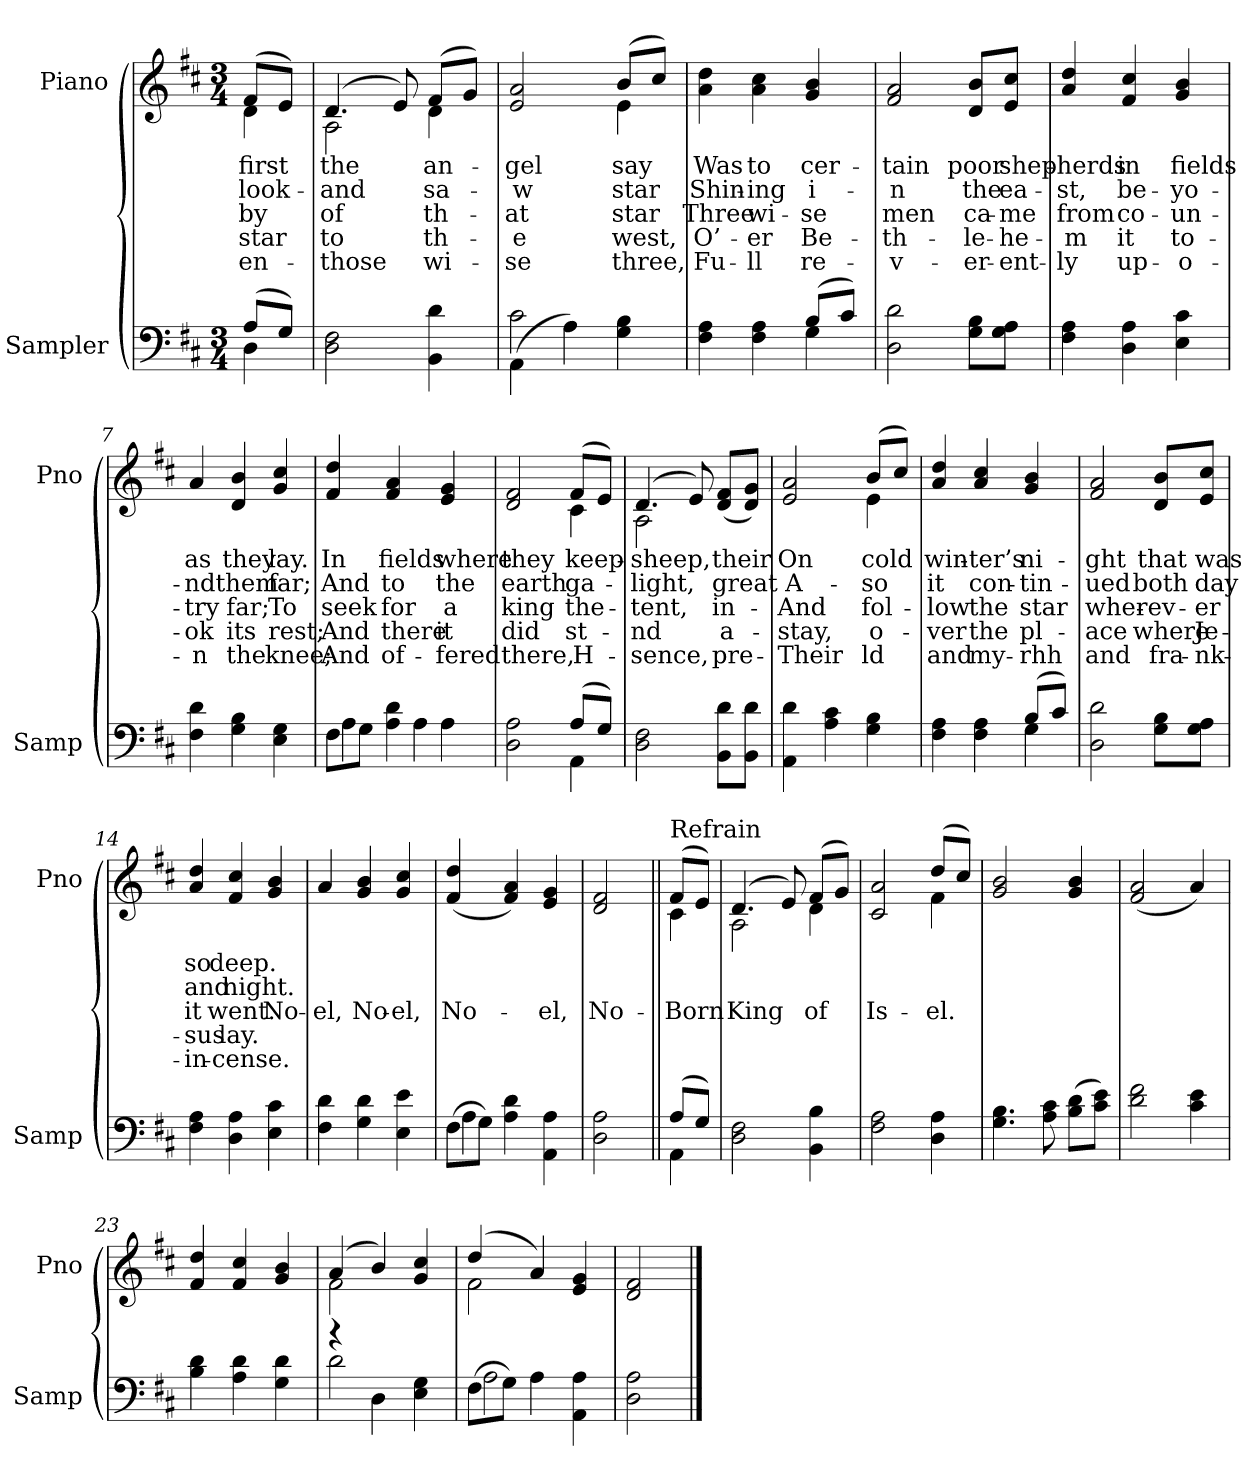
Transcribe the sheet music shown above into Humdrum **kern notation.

**kern	**kern	**text	**text	**text	**text	**text
*part2	*part1	*part1	*part1	*part1	*part1	*part1
*staff2	*staff1	*staff1	*staff1	*staff1	*staff1	*staff1
*I"Sampler	*I"Piano	*	*	*	*	*
*I'Samp	*I'Pno	*	*	*	*	*
*clefF4	*clefG2	*	*	*	*	*
*k[f#c#]	*k[f#c#]	*	*	*	*	*
*D:	*D:	*	*	*	*	*
*M3/4	*M3/4	*	*	*	*	*
=1	=1	=1	=1	=1	=1	=1
*^	*^	*	*	*	*	*
(8A/L	4D	(8f#/L	4d	first	look-	by	star	en-
8G/J)	.	8e/J)	.	.	.	.	.	.
*v	*v	*	*	*	*	*	*	*
=2	=2	=2	=2	=2	=2	=2	=2
2D\ 2F#\	(4.d/	2A	the	and	of	to	those
.	8e/)	.	.	.	.	.	.
4BB\ 4d\	(8f#/L	4d	an-	sa-	th-	th-	wi-
.	8g/J)	.	.	.	.	.	.
=3	=3	=3	=3	=3	=3	=3	=3
*^	*	*	*	*	*	*	*
(4AA\	2c#	2e/ 2a/	2ryy	-gel	-w	-at	-e	-se
4A\)	.	.	.	.	.	.	.	.
4G\ 4B\	4ryy	(8b/L	4e	say	star	star	-west,	three,
.	.	8cc#/J)	.	.	.	.	.	.
*	*	*v	*v	*	*	*	*	*
=4	=4	=4	=4	=4	=4	=4	=4
4F#\ 4A\	2ryy	4a\ 4dd\	Was	Shin-	Three	O’-	Fu-
4F#\ 4A\	.	4a\ 4cc#\	to	-ing	wi-	-er	-ll
(8B/L	4G	4g/ 4b/	cer-	i-	-se	Be-	re-
8c#/J)	.	.	.	.	.	.	.
*v	*v	*	*	*	*	*	*
=5	=5	=5	=5	=5	=5	=5
2D\ 2d\	2f#/ 2a/	-tain	-n	men	-th-	-v-
8G\ 8B\L	8d/ 8b/L	poor	the	ca-	-le-	-er-
8G\ 8A\J	8e/ 8cc#/J	shep-	ea-	-me	-he-	-ent-
=6	=6	=6	=6	=6	=6	=6
4F#\ 4A\	4a/ 4dd/	-herds	-st,	from	-m	-ly
4D\ 4A\	4f#/ 4cc#/	in	be-	co-	it	up-
4E\ 4c#\	4g/ 4b/	fields	-yo-	-un-	to-	-o-
=7	=7	=7	=7	=7	=7	=7
4F#\ 4d\	4a/	as	-nd	-try	-ok	-n
4G\ 4B\	4d/ 4b/	they	them	far;	its	the
4E\ 4G\	4g/ 4cc#/	lay.	far;	To	rest;	knee;
=8	=8	=8	=8	=8	=8	=8
*^	*	*	*	*	*	*
8F#\L	4A	4f#/ 4dd/	In	And	seek	And	And
8G\J	.	.	.	.	.	.	.
4A\ 4d\	8ryy	4f#/ 4a/	fields	to	for	there	of-
.	4A	.	.	.	.	.	.
4A\	.	4e/ 4g/	where	the	a	it	-fered
.	8ryy	.	.	.	.	.	.
=9	=9	=9	=9	=9	=9	=9	=9
*	*	*^	*	*	*	*	*
2D\ 2A\	2ryy	2d/ 2f#/	2ryy	they	earth	king	did	there,
(8A/L	4AA	(8f#/L	4c#	keep-	ga-	the-	st-	H-
8G/J)	.	8e/J)	.	.	.	.	.	.
*v	*v	*	*	*	*	*	*	*
=10	=10	=10	=10	=10	=10	=10	=10
2D\ 2F#\	(4.d/	2A	sheep,	light,	-tent,	-nd	-sence,
.	8e/)	.	.	.	.	.	.
8BB\ 8d\L	(8d/ 8f#/L	4ryy	their	great	in-	a-	pre-
8BB\ 8d\J	8d/ 8g/J)	.	.	.	.	.	.
=11	=11	=11	=11	=11	=11	=11	=11
4AA\ 4d\	2e/ 2a/	2ryy	On	A-	And	stay,	Their
4A\ 4c#\	.	.	.	.	.	.	.
4G\ 4B\	(8b/L	4e	cold	so	fol-	o-	-ld
.	8cc#/J)	.	.	.	.	.	.
*	*v	*v	*	*	*	*	*
=12	=12	=12	=12	=12	=12	=12
*^	*	*	*	*	*	*
4F#\ 4A\	2ryy	4a/ 4dd/	win-	it	-low	-ver	and
4F#\ 4A\	.	4a/ 4cc#/	-ter’s	con-	the	the	my-
(8B/L	4G	4g/ 4b/	ni-	-tin-	star	pl-	-rhh
8c#/J)	.	.	.	.	.	.	.
*v	*v	*	*	*	*	*	*
=13	=13	=13	=13	=13	=13	=13
2D\ 2d\	2f#/ 2a/	-ght	-ued	wher-	-ace	and
8G\ 8B\L	8d/ 8b/L	that	both	-ev-	where	fra-
8G\ 8A\J	8e/ 8cc#/J	was	day	-er	Je-	-nk-
=14	=14	=14	=14	=14	=14	=14
4F#\ 4A\	4a/ 4dd/	so	and	it	-sus	-in-
4D\ 4A\	4f#/ 4cc#/	deep.	night.	went.	lay.	-cense.
4E\ 4c#\	4g/ 4b/	.	.	No-	.	.
=15	=15	=15	=15	=15	=15	=15
4F#\ 4d\	4a/	.	.	-el,	.	.
4G\ 4d\	4g/ 4b/	.	.	No-	.	.
4E\ 4e\	4g/ 4cc#/	.	.	-el,	.	.
=16	=16	=16	=16	=16	=16	=16
*^	*	*	*	*	*	*
(8F#\L	4A	(4f#/ 4dd/	.	.	No-	.	.
8G\J)	.	.	.	.	.	.	.
4A\ 4d\	2ryy	4f#/ 4a/)	.	.	.	.	.
4AA\ 4A\	.	4e/ 4g/	.	.	-el,	.	.
*v	*v	*	*	*	*	*	*
=17	=17	=17	=17	=17	=17	=17
2D\ 2A\	2d/ 2f#/	.	.	No-	.	.
=18||	=18||	=18||	=18||	=18||	=18||	=18||
*^	*^	*	*	*	*	*
!	!	!LO:TX:t=Refrain	!	!	!	!	!	!
(8A/L	4AA	(8f#/L	4c#	.	.	Born	.	.
8G/J)	.	8e/J)	.	.	.	.	.	.
*v	*v	*	*	*	*	*	*	*
=19	=19	=19	=19	=19	=19	=19	=19
2D\ 2F#\	(4.d/	2A	.	.	King	.	.
.	8e/)	.	.	.	.	.	.
4BB\ 4B\	(8f#/L	4d	.	.	of	.	.
.	8g/J)	.	.	.	.	.	.
=20	=20	=20	=20	=20	=20	=20	=20
2F#\ 2A\	2c#/ 2a/	2ryy	.	.	Is-	.	.
4D\ 4A\	(8dd/L	4f#	.	.	-el.	.	.
.	8cc#/J)	.	.	.	.	.	.
*	*v	*v	*	*	*	*	*
=21	=21	=21	=21	=21	=21	=21
4.G\ 4.B\	2g/ 2b/	.	.	.	.	.
8A\ 8c#\	.	.	.	.	.	.
(8B\ 8d\L	4g/ 4b/	.	.	.	.	.
8c#\ 8e\J)	.	.	.	.	.	.
=22	=22	=22	=22	=22	=22	=22
2d\ 2f#\	(2f#/ 2a/	.	.	.	.	.
4c#\ 4e\	4a/)	.	.	.	.	.
=23	=23	=23	=23	=23	=23	=23
4B\ 4d\	4f#/ 4dd/	.	.	.	.	.
4A\ 4d\	4f#/ 4cc#/	.	.	.	.	.
4G\ 4d\	4g/ 4b/	.	.	.	.	.
=24	=24	=24	=24	=24	=24	=24
*^	*^	*	*	*	*	*
4r	2d	(4a/	2f#	.	.	.	.	.
4D\	.	4b/)	.	.	.	.	.	.
4E\ 4G\	4ryy	4g/ 4cc#/	4ryy	.	.	.	.	.
=25	=25	=25	=25	=25	=25	=25	=25	=25
(8F#\L	2A	(4dd/	2f#	.	.	.	.	.
8G\J)	.	.	.	.	.	.	.	.
4A\	.	4a/)	.	.	.	.	.	.
4AA\ 4A\	4ryy	4e/ 4g/	4ryy	.	.	.	.	.
*v	*v	*	*	*	*	*	*	*
*	*v	*v	*	*	*	*	*
=26	=26	=26	=26	=26	=26	=26
2D\ 2A\	2d/ 2f#/	.	.	.	.	.
==	==	==	==	==	==	==
*-	*-	*-	*-	*-	*-	*-
